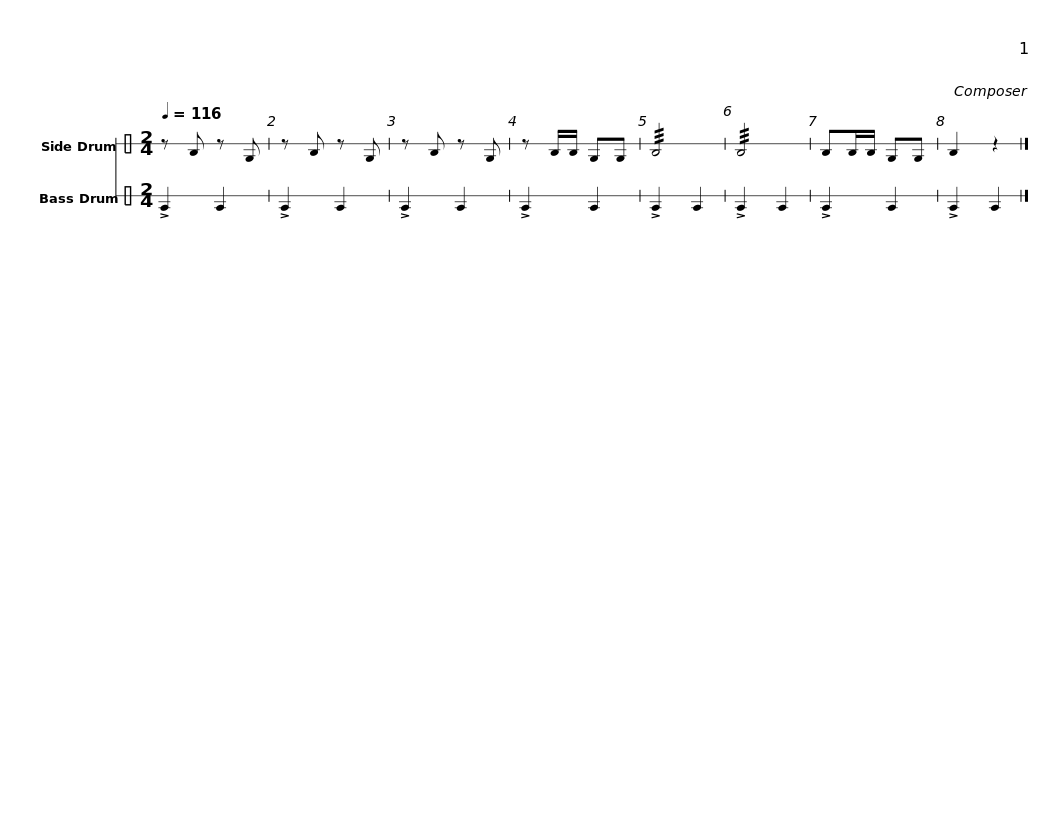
X:1
%%score 1 2
L:1/8
Q:1/4=116
M:2/4
I:linebreak $
K:C
V:1 perc stafflines=1
K:none
V:2 perc stafflines=1
K:none
V:1
 z F z D | z F z D | z F z D | z F/F/ DD | !///!F4 | %5
 !///!F4 | FF/F/ DD | F2 z2 |] %8
V:2
 !>!E2 E2 | !>!E2 E2 | !>!E2 E2 | !>!E2 E2 | !>!E2 E2 | %5
 !>!E2 E2 | !>!E2 E2 | !>!E2 E2 |] %8
